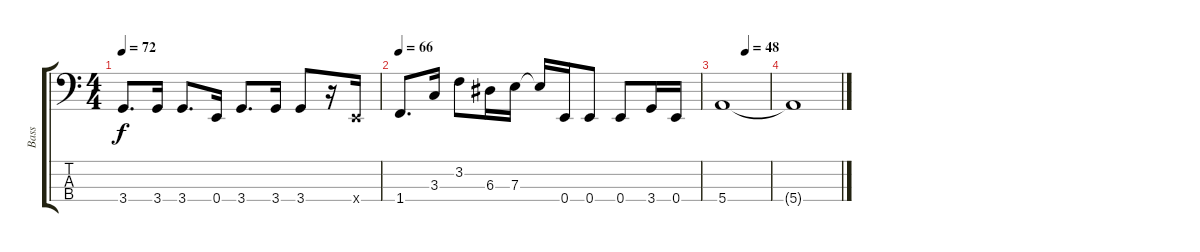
\track ("Bass" "Bass") {instrument electricbassfinger}
\staff {score tabs}
\tuning (G2 D2 A1 E1) {hide}
\ts (4 4)
\tempo 72
\clef f4
\ks c
3.4.8{d dy f} 3.4.16 3.4.8{d} 0.4.16 3.4.8{d} 3.4.16 3.4.8 r.16 0.4{x}.16 |
\tempo 66
1.4.8{d} 3.3.16 3.2.8 6.3.16 7.3.16 7.3{t}.16 0.4.16 0.4.8 0.4.8 3.4.16 0.4.16 |
\tempo (48 0.5)
5.4.1 |
5.4{t}.1
